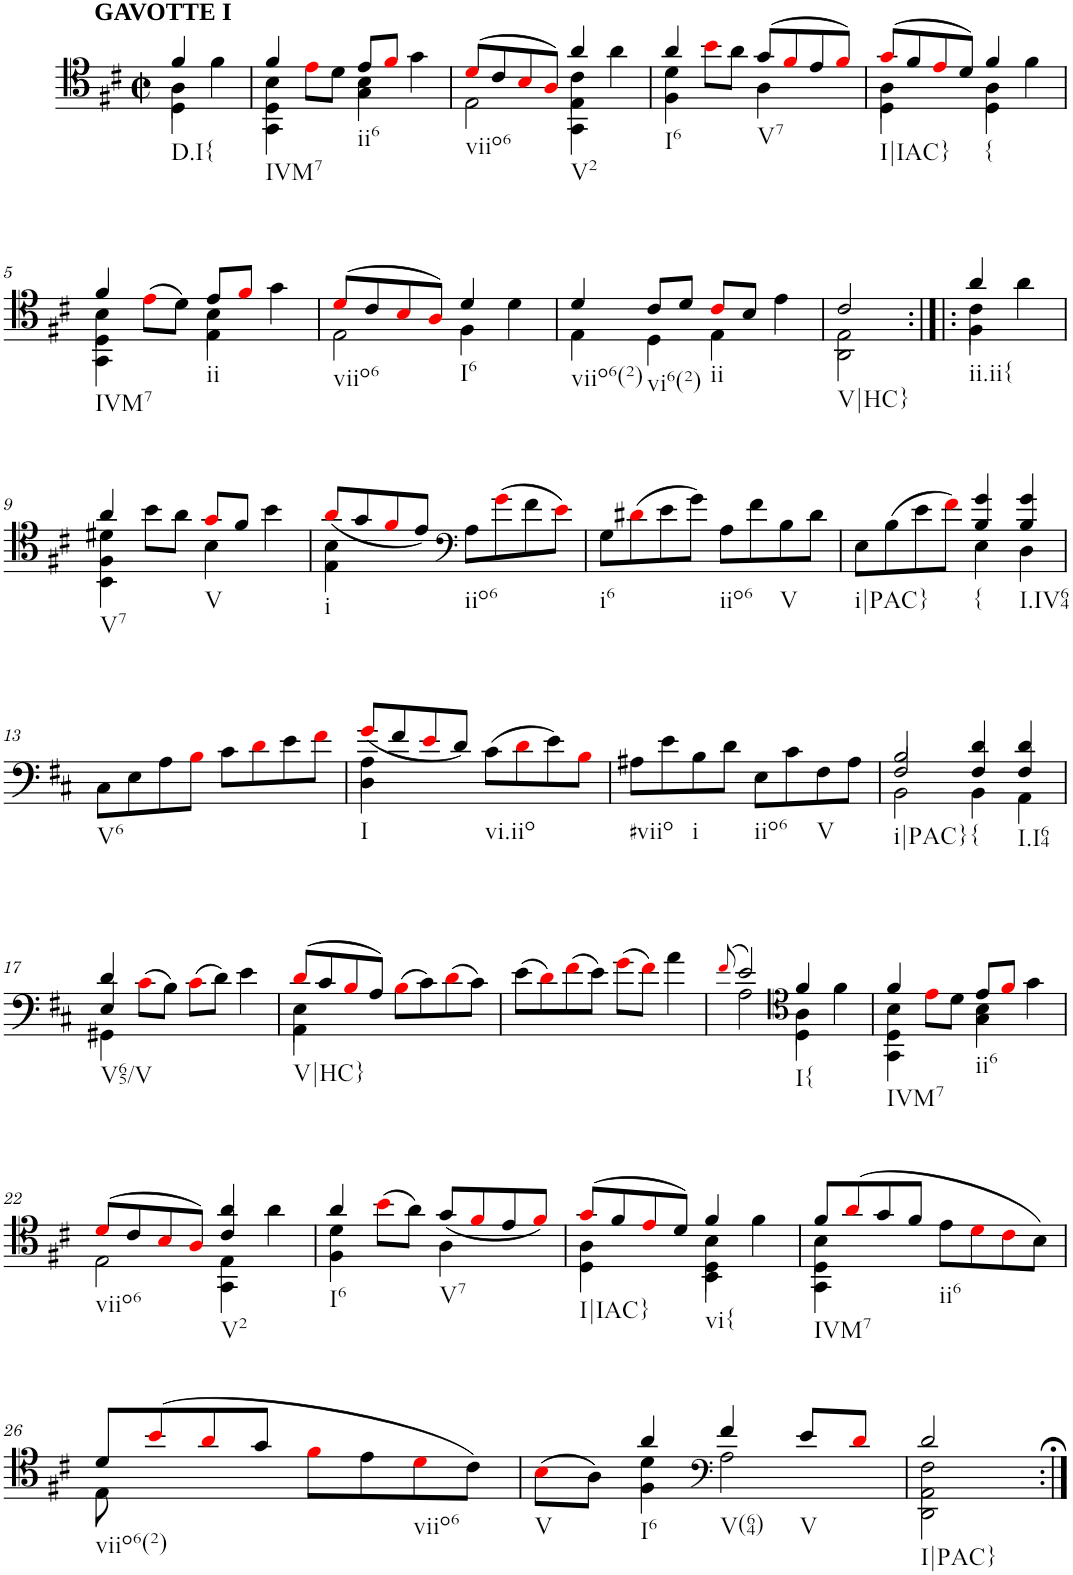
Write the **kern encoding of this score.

**kern
*part1
*staff1
*I"Piano
*I'Pno.
*clefC4
*k[f#c#]
*M2/2
*met(c|)
=
*^
*	*^
!LO:TX:a:B:t=GAVOTTE I	!	!
!LO:TX:b:t=D.I{	!	!
4f#/	4A\	4D\
4f#\	4ryy	4ryy
=1	=1	=1
*	*	*^
!LO:TX:b:t=IVM7	!	!	!
4f#/	4B\	4D\	4GG\
8ei\L	4ryy	4ryy	2.ryy
8d\J	.	.	.
!LO:TX:b:t=ii6	!	!	!
8e/L	4B\	4G\	.
8f#i/J	.	.	.
4g\	4ryy	4ryy	.
=2	=2	=2	=2
!LO:TX:b:t=viio6	!	!	!
(8di/L	2E\	2ryy	2ryy
8c#/	.	.	.
8Bi/	.	.	.
8Ai/J)	.	.	.
!LO:TX:b:t=V2	!	!	!
4a/	4c#\	4E\	4GG\
4a\	4ryy	4ryy	4ryy
=3	=3	=3	=3
!LO:TX:b:t=I6	!	!	!
*	*	*v	*v
4a/	4d\	4F#\
8bi\L	4ryy	2.ryy
8a\J	.	.
!LO:TX:b:t=V7	!	!
(8g/L	4A\	.
8f#i/	.	.
8e/	4ryy	.
8f#i/J)	.	.
=4	=4	=4
!LO:TX:b:t=I|IAC}	!	!
(8gi/L	4A\	4D\
8f#/	.	.
8ei/	4ryy	4ryy
8d/J)	.	.
!LO:TX:b:t={	!	!
4f#/	4A\	4D\
4f#\	4ryy	4ryy
!!LO:LB:g=z	!!	!!
=5	=5	=5
*	*	*^
!LO:TX:b:t=IVM7	!	!	!
4f#/	4B\	4D\	4GG\
(8ei\L	4ryy	2.ryy	4ryy
8d\J)	.	.	.
!LO:TX:b:t=ii	!	!	!
8e/L	4B\	.	4E\
8f#i/J	.	.	.
4g\	4ryy	.	4ryy
=6	=6	=6	=6
!LO:TX:b:t=viio6	!	!	!
*	*v	*v	*v
(8di/L	2E\
8c#/	.
8Bi/	.
8Ai/J)	.
!LO:TX:b:t=I6	!
4d/	4F#\
4d\	4ryy
=7	=7
!LO:TX:b:t=viio6(2)	!
4d/	4E\
!LO:TX:b:t=vi6(2)	!
8c#/L	4D\
8d/J	.
!LO:TX:b:t=ii	!
8c#i/L	4E\
8B/J	.
4e\	4ryy
==8	==8
*^	*^
!LO:TX:b:t=V|HC}	!	!	!
2c#/	2E\	2ryy	2AA\
!LO:TX:b:t=ii.ii{	!	!	!
4a/	4c#\	4F#\	2ryy
4a\	4ryy	4ryy	.
!!LO:LB:g=z	!!	!!	!!
=9	=9	=9	=9
!LO:TX:b:t=V7	!	!	!
4a/	4d#X\	4F#\	4BB\
8b\L	2.ryy	4ryy	2.ryy
8a\J	.	.	.
!LO:TX:b:t=V	!	!	!
8gi/L	.	4B\	.
8f#/J	.	.	.
4b\	.	4ryy	.
*	*	*v	*v
=10	=10	=10
!LO:TX:b:t=i	!	!
(<8ai/L	4B\	4E\
8g/	.	.
8f#i/	2.ryy	2.ryy
8e/J)	.	.
*clefF4	*	*
!LO:TX:b:t=iio6	!	!
8A\L	.	.
(8gi\	.	.
8f#\	.	.
8ei\J)	.	.
*v	*v	*v
=11
!LO:TX:b:t=i6
8G\L
(8d#Xi\
8e\
8g\J)
!LO:TX:b:t=iio6
8A\L
8f#\
!LO:TX:b:t=V
8B\
8d#\J
=12
*^
*	*^
!LO:TX:b:t=i|PAC}	!	!
8E\L	2ryy	2ryy
(8B\	.	.
8e\	.	.
8f#i\J)	.	.
!LO:TX:b:t={	!	!
4g/	4E\	4B/
!LO:TX:b:t=I.IV64	!	!
4g/	4D\	4B/
!!LO:LB:g=z	!!	!!
=13	=13	=13
!LO:TX:b:t=V6	!	!
*v	*v	*v
8C#\L
8E\
8A\
8Bi\J
8c#\L
8di\
8e\
8f#i\J
=14
*^
*	*^
!LO:TX:b:t=I	!	!
(<8gi/L	4A\	4D\
8f#/	.	.
8ei/	2.ryy	2.ryy
8d/J)	.	.
!LO:TX:b:t=vi.iio	!	!
(8c#\L	.	.
8di\	.	.
8e\)	.	.
8Bi\J	.	.
*v	*v	*v
=15
!LO:TX:b:t=#viio
8A#X\L
8e\
!LO:TX:b:t=i
8B\
8d\J
!LO:TX:b:t=iio6
8E\L
8c#\
!LO:TX:b:t=V
8F#\
8A#\J
=16
*^
*	*^
!LO:TX:b:t=i|PAC}	!	!
2B/	2F#/	2BB\
!LO:TX:b:t={	!	!
4d/	4F#/	4BB\
!LO:TX:b:t=I.I64	!	!
4d/	4F#/	4AA\
!!LO:LB:g=z	!!	!!
=17	=17	=17
!LO:TX:b:t=V65/V	!	!
4d/	4GG#X\	4E/
(8c#i\L	2.ryy	2.ryy
8B\J)	.	.
(8c#i\L	.	.
8d\J)	.	.
4e\	.	.
=18	=18	=18
!LO:TX:b:t=V|HC}	!	!
(8di/L	4E\	4AA\
8c#/	.	.
8Bi/	2.ryy	2.ryy
8A/J)	.	.
(8Bi\L	.	.
8c#\)	.	.
(8di\	.	.
8c#\J)	.	.
*v	*v	*v
=19
(8e\L
8di\)
(8f#i\
8e\J)
(8gi\L
8f#i\J)
4a\
=20
(8qf#i/
*^
*	*^
2e/)	2A\	2ryy
*clefC4	*	*
!LO:TX:b:t=I{	!	!
4f#/	4A\	4D\
4f#\	4ryy	4ryy
=21	=21	=21
*	*	*^
!LO:TX:b:t=IVM7	!	!	!
4f#/	4B\	4D\	4GG\
8ei\L	4ryy	4ryy	2.ryy
8d\J	.	.	.
!LO:TX:b:t=ii6	!	!	!
8e/L	4B\	4G\	.
8f#i/J	.	.	.
4g\	4ryy	4ryy	.
!!LO:LB:g=z	!!	!!	!!
=22	=22	=22	=22
!LO:TX:b:t=viio6	!	!	!
(8di/L	2E\	2ryy	2ryy
8c#/	.	.	.
8Bi/	.	.	.
8Ai/J)	.	.	.
!LO:TX:b:t=V2	!	!	!
4a/	4E\	4c#/	4GG\
4a\	4ryy	4ryy	4ryy
=23	=23	=23	=23
!LO:TX:b:t=I6	!	!	!
*	*	*v	*v
4a/	4d\	4F#\
(8bi\L	4ryy	2.ryy
8a\J)	.	.
!LO:TX:b:t=V7	!	!
(<8g/L	4A\	.
8f#i/	.	.
8e/	4ryy	.
8f#i/J)	.	.
=24	=24	=24
*	*	*^
!LO:TX:b:t=I|IAC}	!	!	!
(8gi/L	4A\	4D\	2ryy
8f#/	.	.	.
8ei/	4ryy	4ryy	.
8d/J)	.	.	.
!LO:TX:b:t=vi{	!	!	!
4f#/	4B\	4BB\	4D\
4f#\	4ryy	4ryy	4ryy
=25	=25	=25	=25
!LO:TX:b:t=IVM7	!	!	!
8f#/L	4B\	4D\	4GG\
(8ai/	.	.	.
8g/	2.ryy	2.ryy	2.ryy
8f#/J	.	.	.
!LO:TX:b:t=ii6	!	!	!
8e\L	.	.	.
8di\	.	.	.
8c#i\	.	.	.
8B\J)	.	.	.
*	*v	*v	*v
!!LO:LB:g=z
=26	=26
!LO:TX:b:t=viio6(2)	!
8d/L	8E\
(8bi/	2..ryy
8ai/	.
8g/J	.
8f#i\L	.
8e\	.
!LO:TX:b:t=viio6	!
8di\	.
8c#\J)	.
=27	=27
*	*^
!LO:TX:b:t=V	!	!
(8Bi\L	4ryy	4ryy
8A\J)	.	.
!LO:TX:b:t=I6	!	!
4a/	4d\	4F#\
*clefF4	*	*
!LO:TX:b:t=V(64)	!	!
4f#/	2A\	2ryy
!LO:TX:b:t=V	!	!
8e/L	.	.
8di/J	.	.
=28	=28	=28
*	*	*^
!LO:TX:b:t=I|PAC}	!	!	!
2d/	2F#\	2AA\	2DD\
*v	*v	*v	*v
=:|!
*-
